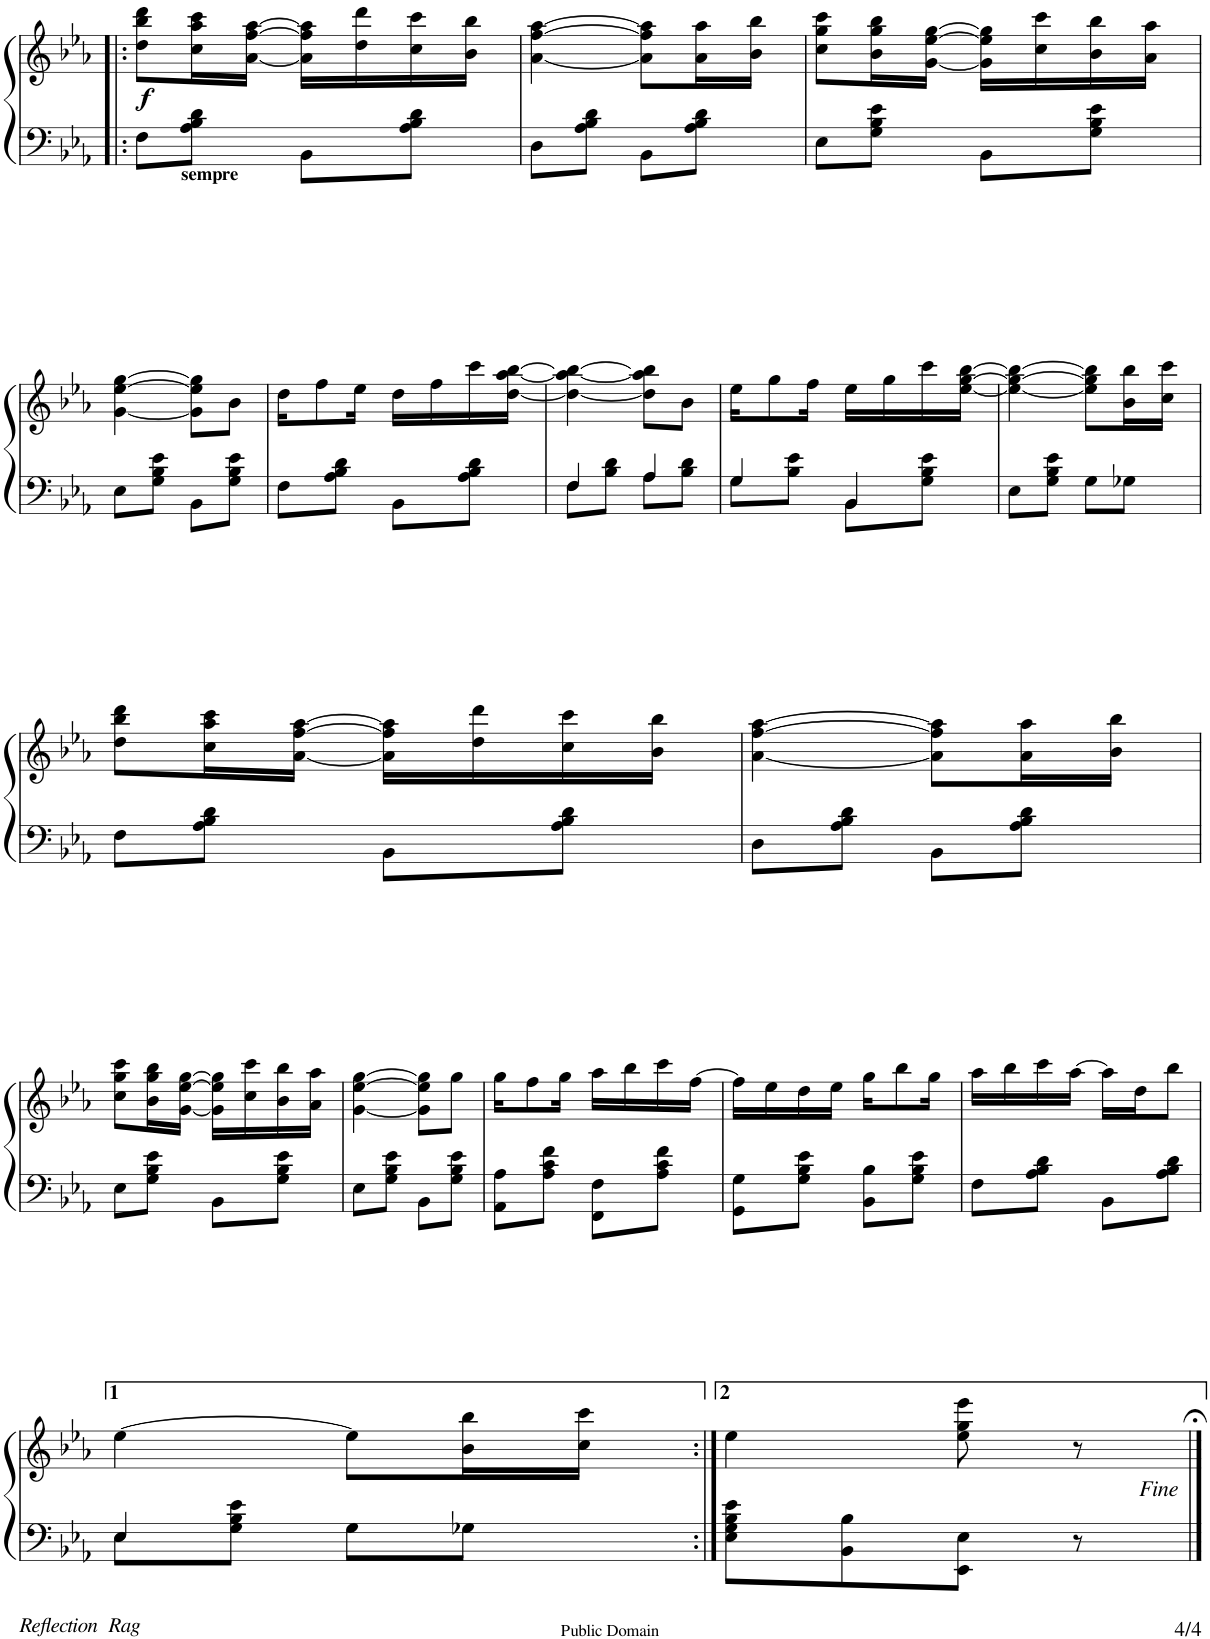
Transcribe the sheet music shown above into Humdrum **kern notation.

**kern	**kern	**dynam
*part1	*part1	*part1
*staff2	*staff1	*staff1/2
*I"Piano	*	*
*I'Pno	*	*
!!LO:PB:g=z
*clefF4	*clefG2	*
*k[b-e-a-]	*k[b-e-a-]	*
*E-:	*E-:	*
*M2/4	*M2/4	*
=74!|:	=74!|:	=74!|:
!	!	!LO:DY:b
8F\L	8dd\ 8bb-\ 8ddd\L	f
!LO:TX:b:B:t=sempre	!	!
8A-\ 8B-\ 8d\J	16cc\ 16aa-\ 16ccc\L	.
.	[16a-\ [16ff\ [16aa-\JJ	.
8BB-\L	16a-\] 16ff\] 16aa-\]LL	.
.	16dd\ 16ddd\	.
8A-\ 8B-\ 8d\J	16cc\ 16ccc\	.
.	16b-\ 16bb-\JJ	.
=75	=75	=75
8D\L	[4a-\ [4ff\ [4aa-\	.
8A-\ 8B-\ 8d\J	.	.
8BB-\L	8a-\] 8ff\] 8aa-\]L	.
8A-\ 8B-\ 8d\J	16a-\ 16aa-\L	.
.	16b-\ 16bb-\JJ	.
=76	=76	=76
8E-\L	8cc\ 8gg\ 8ccc\L	.
8G\ 8B-\ 8e-\J	16b-\ 16gg\ 16bb-\L	.
.	[16g\ [16ee-\ [16gg\JJ	.
8BB-\L	16g\] 16ee-\] 16gg\]LL	.
.	16cc\ 16ccc\	.
8G\ 8B-\ 8e-\J	16b-\ 16bb-\	.
.	16a-\ 16aa-\JJ	.
!!LO:LB:g=z
=77	=77	=77
8E-\L	[4g\ [4ee-\ [4gg\	.
8G\ 8B-\ 8e-\J	.	.
8BB-\L	8g\] 8ee-\] 8gg\]L	.
8G\ 8B-\ 8e-\J	8b-\J	.
=78	=78	=78
8F\L	16dd\KL	.
.	8ff\	.
8A-\ 8B-\ 8d\J	.	.
.	16ee-\Jk	.
8BB-\L	16dd\LL	.
.	16ff\	.
8A-\ 8B-\ 8d\J	16ccc\	.
.	[16dd\ [16aa-\ [16bb-\JJ	.
=79	=79	=79
*^	*	*
8F\L	4F/	4dd\_ 4aa-\_ 4bb-\_	.
8B-\ 8d\J	.	.	.
8A-\L	4A-/	8dd\] 8aa-\] 8bb-\]L	.
8B-\ 8d\J	.	8b-\J	.
=80	=80	=80	=80
8G\L	4G/	16ee-\KL	.
.	.	8gg\	.
8B-\ 8e-\J	.	.	.
.	.	16ff\Jk	.
8BB-\L	4BB-/	16ee-\LL	.
.	.	16gg\	.
8G\ 8B-\ 8e-\J	.	16ccc\	.
.	.	[16ee-\ [16gg\ [16bb-\JJ	.
*v	*v	*	*
=81	=81	=81
8E-\L	4ee-\_ 4gg\_ 4bb-\_	.
8G\ 8B-\ 8e-\J	.	.
8G\L	8ee-\] 8gg\] 8bb-\]L	.
8G-X\J	16b-\ 16bb-\L	.
.	16cc\ 16ccc\JJ	.
!!LO:LB:g=z
=82	=82	=82
8F\L	8dd\ 8bb-\ 8ddd\L	.
8A-\ 8B-\ 8d\J	16cc\ 16aa-\ 16ccc\L	.
.	[16a-\ [16ff\ [16aa-\JJ	.
8BB-\L	16a-\] 16ff\] 16aa-\]LL	.
.	16dd\ 16ddd\	.
8A-\ 8B-\ 8d\J	16cc\ 16ccc\	.
.	16b-\ 16bb-\JJ	.
=83	=83	=83
8D\L	[4a-\ [4ff\ [4aa-\	.
8A-\ 8B-\ 8d\J	.	.
8BB-\L	8a-\] 8ff\] 8aa-\]L	.
8A-\ 8B-\ 8d\J	16a-\ 16aa-\L	.
.	16b-\ 16bb-\JJ	.
!!LO:LB:g=z
=84	=84	=84
8E-\L	8cc\ 8gg\ 8ccc\L	.
8G\ 8B-\ 8e-\J	16b-\ 16gg\ 16bb-\L	.
.	[16g\ [16ee-\ [16gg\JJ	.
8BB-\L	16g\] 16ee-\] 16gg\]LL	.
.	16cc\ 16ccc\	.
8G\ 8B-\ 8e-\J	16b-\ 16bb-\	.
.	16a-\ 16aa-\JJ	.
=85	=85	=85
8E-\L	[4g\ [4ee-\ [4gg\	.
8G\ 8B-\ 8e-\J	.	.
8BB-\L	8g\] 8ee-\] 8gg\]L	.
8G\ 8B-\ 8e-\J	8gg\J	.
=86	=86	=86
8AA-\ 8A-\L	16gg\KL	.
.	8ff\	.
8A-\ 8c\ 8f\J	.	.
.	16gg\Jk	.
8FF\ 8F\L	16aa-\LL	.
.	16bb-\	.
8A-\ 8c\ 8f\J	16ccc\	.
.	[16ff\JJ	.
=87	=87	=87
8GG\ 8G\L	16ff\LL]	.
.	16ee-\	.
8G\ 8B-\ 8e-\J	16dd\	.
.	16ee-\JJ	.
8BB-\ 8B-\L	16gg\KL	.
.	8bb-\	.
8G\ 8B-\ 8e-\J	.	.
.	16gg\Jk	.
=88	=88	=88
8F\L	16aa-\LL	.
.	16bb-\	.
8A-\ 8B-\ 8d\J	16ccc\	.
.	[16aa-\JJ	.
8BB-\L	16aa-\LL]	.
.	16dd\J	.
8A-\ 8B-\ 8d\J	8bb-\J	.
!!LO:LB:g=z
=89	=89	=89
*^	*	*
8E-\L	4E-/	[4ee-\	.
8G\ 8B-\ 8e-\J	.	.	.
8G\L	4ryy	8ee-\L]	.
8G-X\J	.	16b-\ 16bb-\L	.
.	.	16cc\ 16ccc\JJ	.
*v	*v	*	*
=90:|!	=90:|!	=90:|!
8E-\ 8G\ 8B-\ 8e-\L	4ee-\	.
8BB-\ 8B-\	.	.
8EE-\ 8E-\J	8ee-\ 8gg\ 8eee-\	.
8r	8r	.
==	==	==
*-	*-	*-
